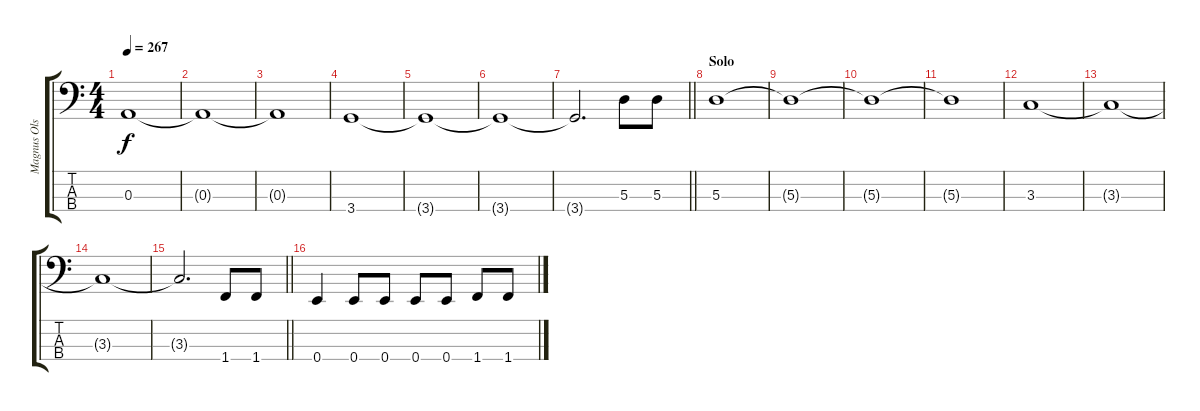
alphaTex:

\track ("Magnus Olsfelt" "Magnus Ols") {instrument electricbasspick}
\staff {score tabs}
\tuning (G2 D2 A1 E1) {hide}
\ts (4 4)
\tempo 267
\clef f4
\ks c
0.3{t}.1{dy f} |
0.3{t}.1 |
0.3{t}.1 |
3.4.1 |
3.4{t}.1 |
3.4{t}.1 |
\barLineRight lightlight
3.4{t}.2{d} 5.3.8 5.3.8 |
\section ("" "Solo")
5.3.1 |
5.3{t}.1 |
5.3{t}.1 |
5.3{t}.1 |
3.3.1 |
3.3{t}.1 |
3.3{t}.1 |
\barLineRight lightlight
3.3{t}.2{d} 1.4.8 1.4.8 |
\section ("" "")
0.4.4 0.4.8 0.4.8 0.4.8 0.4.8 1.4.8 1.4.8
